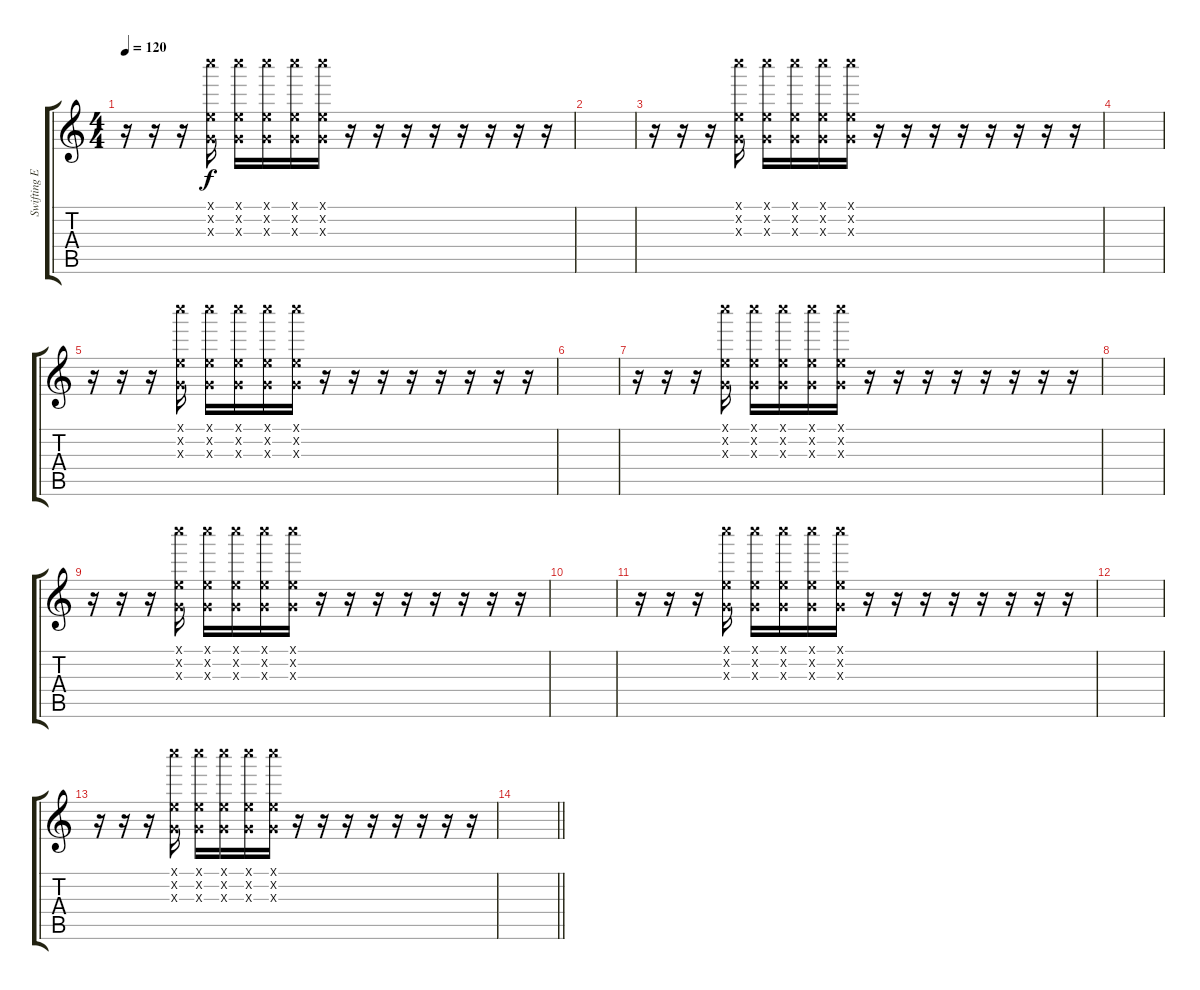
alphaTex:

\track ("Swifting Effect" "Swifting E") {instrument electricguitarmuted}
\staff {score tabs}
\tuning (E4 B3 G3 D3 A2 E2) {hide}
\ts (4 4)
\tempo 120
\clef g2
\ks c
r.16{dy f} r.16 r.16 (0.1{x} 25.2{x} 0.3{x}).16 (0.1{x} 25.2{x} 0.3{x}).16 (0.1{x} 25.2{x} 0.3{x}).16 (0.1{x} 25.2{x} 0.3{x}).16 (0.1{x} 25.2{x} 0.3{x}).16 r.16 r.16 r.16 r.16 r.16 r.16 r.16 r.16 |
|
r.16 r.16 r.16 (0.1{x} 25.2{x} 0.3{x}).16 (0.1{x} 25.2{x} 0.3{x}).16 (0.1{x} 25.2{x} 0.3{x}).16 (0.1{x} 25.2{x} 0.3{x}).16 (0.1{x} 25.2{x} 0.3{x}).16 r.16 r.16 r.16 r.16 r.16 r.16 r.16 r.16 |
|
r.16 r.16 r.16 (0.1{x} 25.2{x} 0.3{x}).16 (0.1{x} 25.2{x} 0.3{x}).16 (0.1{x} 25.2{x} 0.3{x}).16 (0.1{x} 25.2{x} 0.3{x}).16 (0.1{x} 25.2{x} 0.3{x}).16 r.16 r.16 r.16 r.16 r.16 r.16 r.16 r.16 |
|
r.16 r.16 r.16 (0.1{x} 25.2{x} 0.3{x}).16 (0.1{x} 25.2{x} 0.3{x}).16 (0.1{x} 25.2{x} 0.3{x}).16 (0.1{x} 25.2{x} 0.3{x}).16 (0.1{x} 25.2{x} 0.3{x}).16 r.16 r.16 r.16 r.16 r.16 r.16 r.16 r.16 |
|
r.16 r.16 r.16 (0.1{x} 25.2{x} 0.3{x}).16 (0.1{x} 25.2{x} 0.3{x}).16 (0.1{x} 25.2{x} 0.3{x}).16 (0.1{x} 25.2{x} 0.3{x}).16 (0.1{x} 25.2{x} 0.3{x}).16 r.16 r.16 r.16 r.16 r.16 r.16 r.16 r.16 |
|
r.16 r.16 r.16 (0.1{x} 25.2{x} 0.3{x}).16 (0.1{x} 25.2{x} 0.3{x}).16 (0.1{x} 25.2{x} 0.3{x}).16 (0.1{x} 25.2{x} 0.3{x}).16 (0.1{x} 25.2{x} 0.3{x}).16 r.16 r.16 r.16 r.16 r.16 r.16 r.16 r.16 |
|
r.16 r.16 r.16 (0.1{x} 25.2{x} 0.3{x}).16 (0.1{x} 25.2{x} 0.3{x}).16 (0.1{x} 25.2{x} 0.3{x}).16 (0.1{x} 25.2{x} 0.3{x}).16 (0.1{x} 25.2{x} 0.3{x}).16 r.16 r.16 r.16 r.16 r.16 r.16 r.16 r.16 |
\barLineRight lightlight
